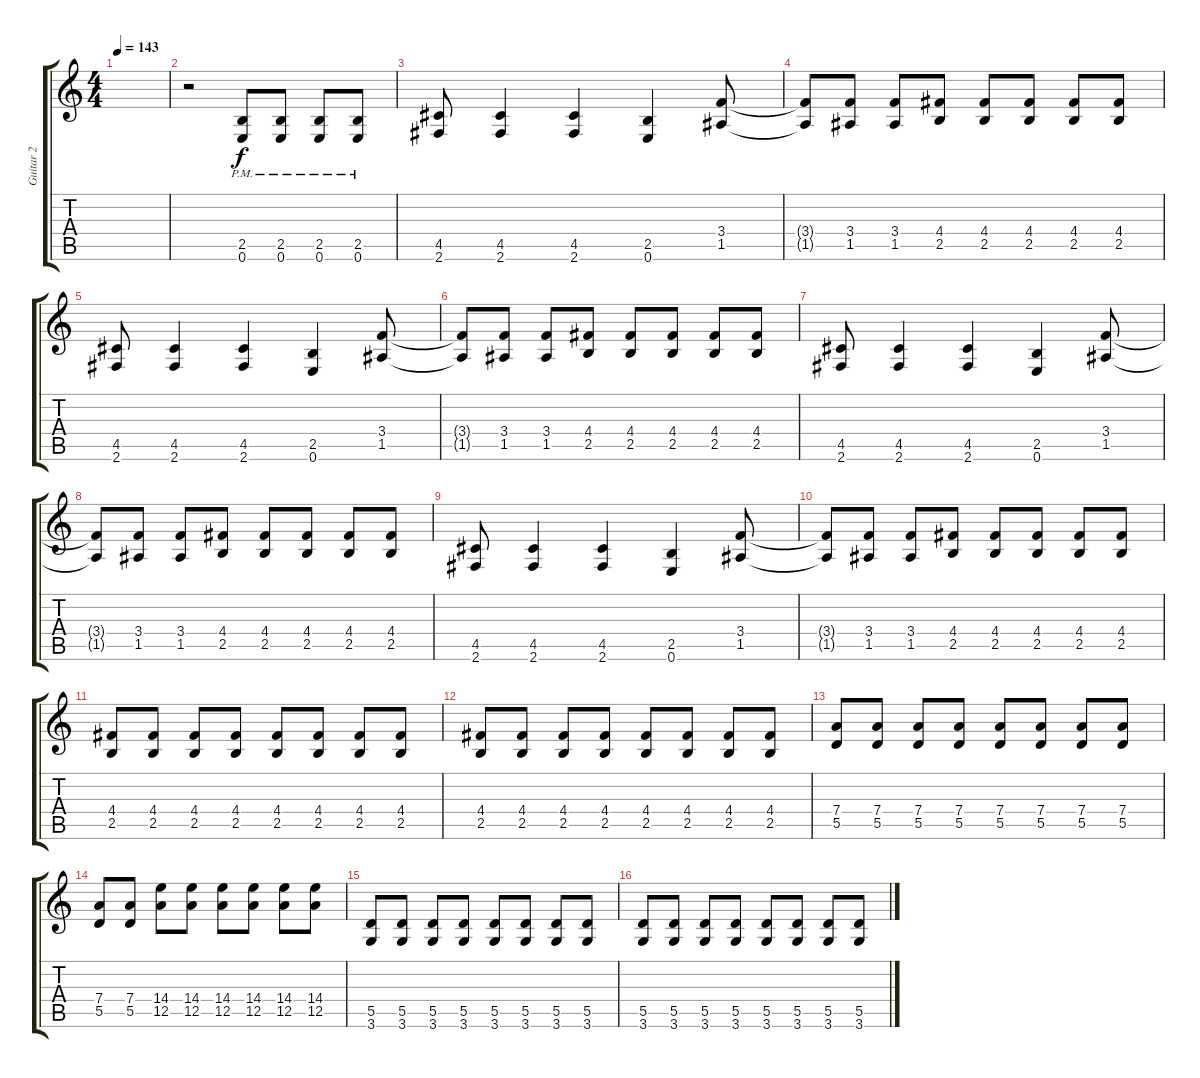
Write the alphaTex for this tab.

\track ("Guitar 2" "Guitar 2") {instrument distortionguitar}
\staff {score tabs}
\tuning (E4 B3 G3 D3 A2 E2) {hide}
\ts (4 4)
\tempo 143
\clef g2
\ks c
|
r.2 (2.5{pm} 0.6{pm}).8 (2.5{pm} 0.6{pm}).8 (2.5{pm} 0.6{pm}).8 (2.5{pm} 0.6{pm}).8 |
(4.5 2.6).8 (4.5 2.6).4 (4.5 2.6).4 (2.5 0.6).4 (3.4 1.5).8 |
(3.4{t} 1.5{t}).8 (3.4 1.5).8 (3.4 1.5).8 (4.4 2.5).8 (4.4 2.5).8 (4.4 2.5).8 (4.4 2.5).8 (4.4 2.5).8 |
(4.5 2.6).8 (4.5 2.6).4 (4.5 2.6).4 (2.5 0.6).4 (3.4 1.5).8 |
(3.4{t} 1.5{t}).8 (3.4 1.5).8 (3.4 1.5).8 (4.4 2.5).8 (4.4 2.5).8 (4.4 2.5).8 (4.4 2.5).8 (4.4 2.5).8 |
(4.5 2.6).8 (4.5 2.6).4 (4.5 2.6).4 (2.5 0.6).4 (3.4 1.5).8 |
(3.4{t} 1.5{t}).8 (3.4 1.5).8 (3.4 1.5).8 (4.4 2.5).8 (4.4 2.5).8 (4.4 2.5).8 (4.4 2.5).8 (4.4 2.5).8 |
(4.5 2.6).8 (4.5 2.6).4 (4.5 2.6).4 (2.5 0.6).4 (3.4 1.5).8 |
(3.4{t} 1.5{t}).8 (3.4 1.5).8 (3.4 1.5).8 (4.4 2.5).8 (4.4 2.5).8 (4.4 2.5).8 (4.4 2.5).8 (4.4 2.5).8 |
(4.4 2.5).8 (4.4 2.5).8 (4.4 2.5).8 (4.4 2.5).8 (4.4 2.5).8 (4.4 2.5).8 (4.4 2.5).8 (4.4 2.5).8 |
(4.4 2.5).8 (4.4 2.5).8 (4.4 2.5).8 (4.4 2.5).8 (4.4 2.5).8 (4.4 2.5).8 (4.4 2.5).8 (4.4 2.5).8 |
(7.4 5.5).8 (7.4 5.5).8 (7.4 5.5).8 (7.4 5.5).8 (7.4 5.5).8 (7.4 5.5).8 (7.4 5.5).8 (7.4 5.5).8 |
(7.4 5.5).8 (7.4 5.5).8 (14.4 12.5).8 (14.4 12.5).8 (14.4 12.5).8 (14.4 12.5).8 (14.4 12.5).8 (14.4 12.5).8 |
(5.5 3.6).8 (5.5 3.6).8 (5.5 3.6).8 (5.5 3.6).8 (5.5 3.6).8 (5.5 3.6).8 (5.5 3.6).8 (5.5 3.6).8 |
(5.5 3.6).8 (5.5 3.6).8 (5.5 3.6).8 (5.5 3.6).8 (5.5 3.6).8 (5.5 3.6).8 (5.5 3.6).8 (5.5 3.6).8
